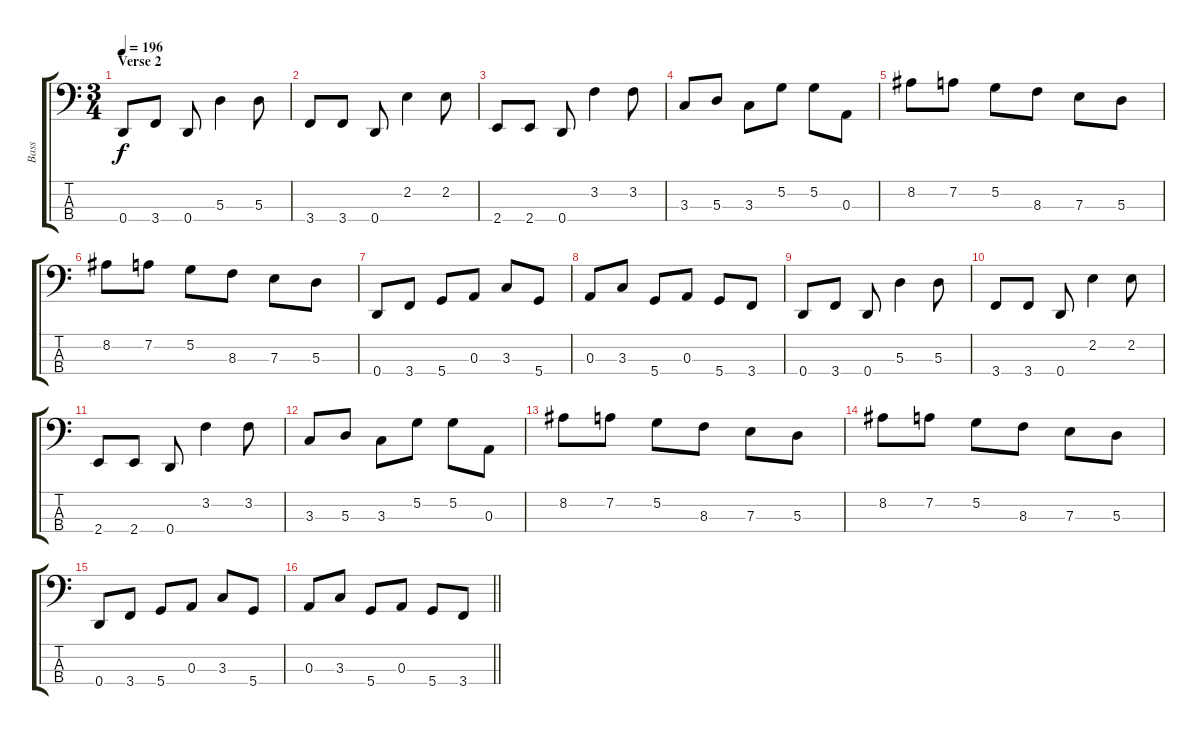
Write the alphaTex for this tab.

\track ("Bass" "Bass") {instrument electricbassfinger}
\staff {score tabs}
\tuning (G2 D2 A1 D1) {hide}
\ts (3 4)
\section ("" "Verse 2")
\tempo 196
\clef f4
\ks c
0.4.8{dy f} 3.4.8 0.4.8 5.3.4 5.3.8 |
3.4.8 3.4.8 0.4.8 2.2.4 2.2.8 |
2.4.8 2.4.8 0.4.8 3.2.4 3.2.8 |
3.3.8 5.3.8 3.3.8 5.2.8 5.2.8 0.3.8 |
8.2.8 7.2.8 5.2.8 8.3.8 7.3.8 5.3.8 |
8.2.8 7.2.8 5.2.8 8.3.8 7.3.8 5.3.8 |
0.4.8 3.4.8 5.4.8 0.3.8 3.3.8 5.4.8 |
0.3.8 3.3.8 5.4.8 0.3.8 5.4.8 3.4.8 |
0.4.8 3.4.8 0.4.8 5.3.4 5.3.8 |
3.4.8 3.4.8 0.4.8 2.2.4 2.2.8 |
2.4.8 2.4.8 0.4.8 3.2.4 3.2.8 |
3.3.8 5.3.8 3.3.8 5.2.8 5.2.8 0.3.8 |
8.2.8 7.2.8 5.2.8 8.3.8 7.3.8 5.3.8 |
8.2.8 7.2.8 5.2.8 8.3.8 7.3.8 5.3.8 |
0.4.8 3.4.8 5.4.8 0.3.8 3.3.8 5.4.8 |
\barLineRight lightlight
0.3.8 3.3.8 5.4.8 0.3.8 5.4.8 3.4.8
